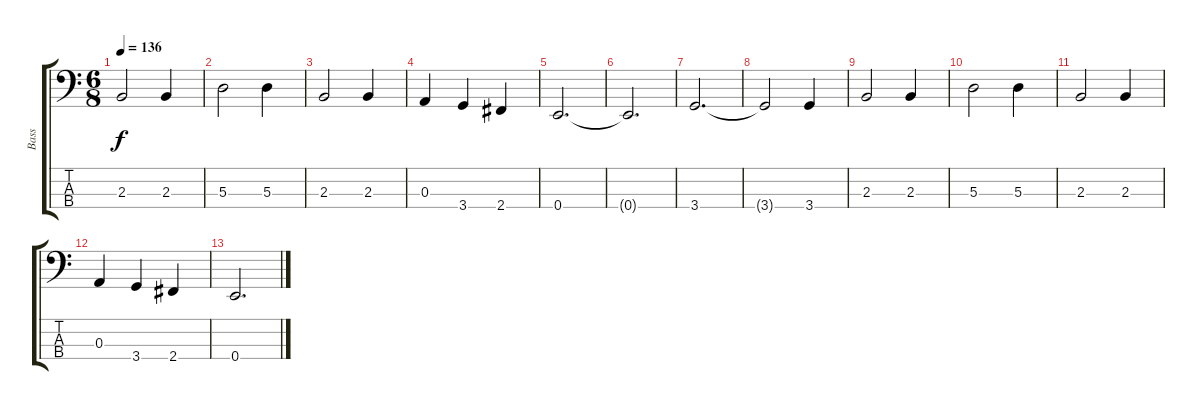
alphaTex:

\track ("Bass" "Bass") {instrument electricbassfinger}
\staff {score tabs}
\tuning (G2 D2 A1 E1) {hide}
\ts (6 8)
\tempo 136
\clef f4
\ks c
2.3.2{dy f} 2.3.4 |
5.3.2 5.3.4 |
2.3.2 2.3.4 |
0.3.4 3.4.4 2.4.4 |
0.4.2{d} |
0.4{t}.2{d} |
3.4.2{d} |
3.4{t}.2 3.4.4 |
2.3.2 2.3.4 |
5.3.2 5.3.4 |
2.3.2 2.3.4 |
0.3.4 3.4.4 2.4.4 |
0.4.2{d}
